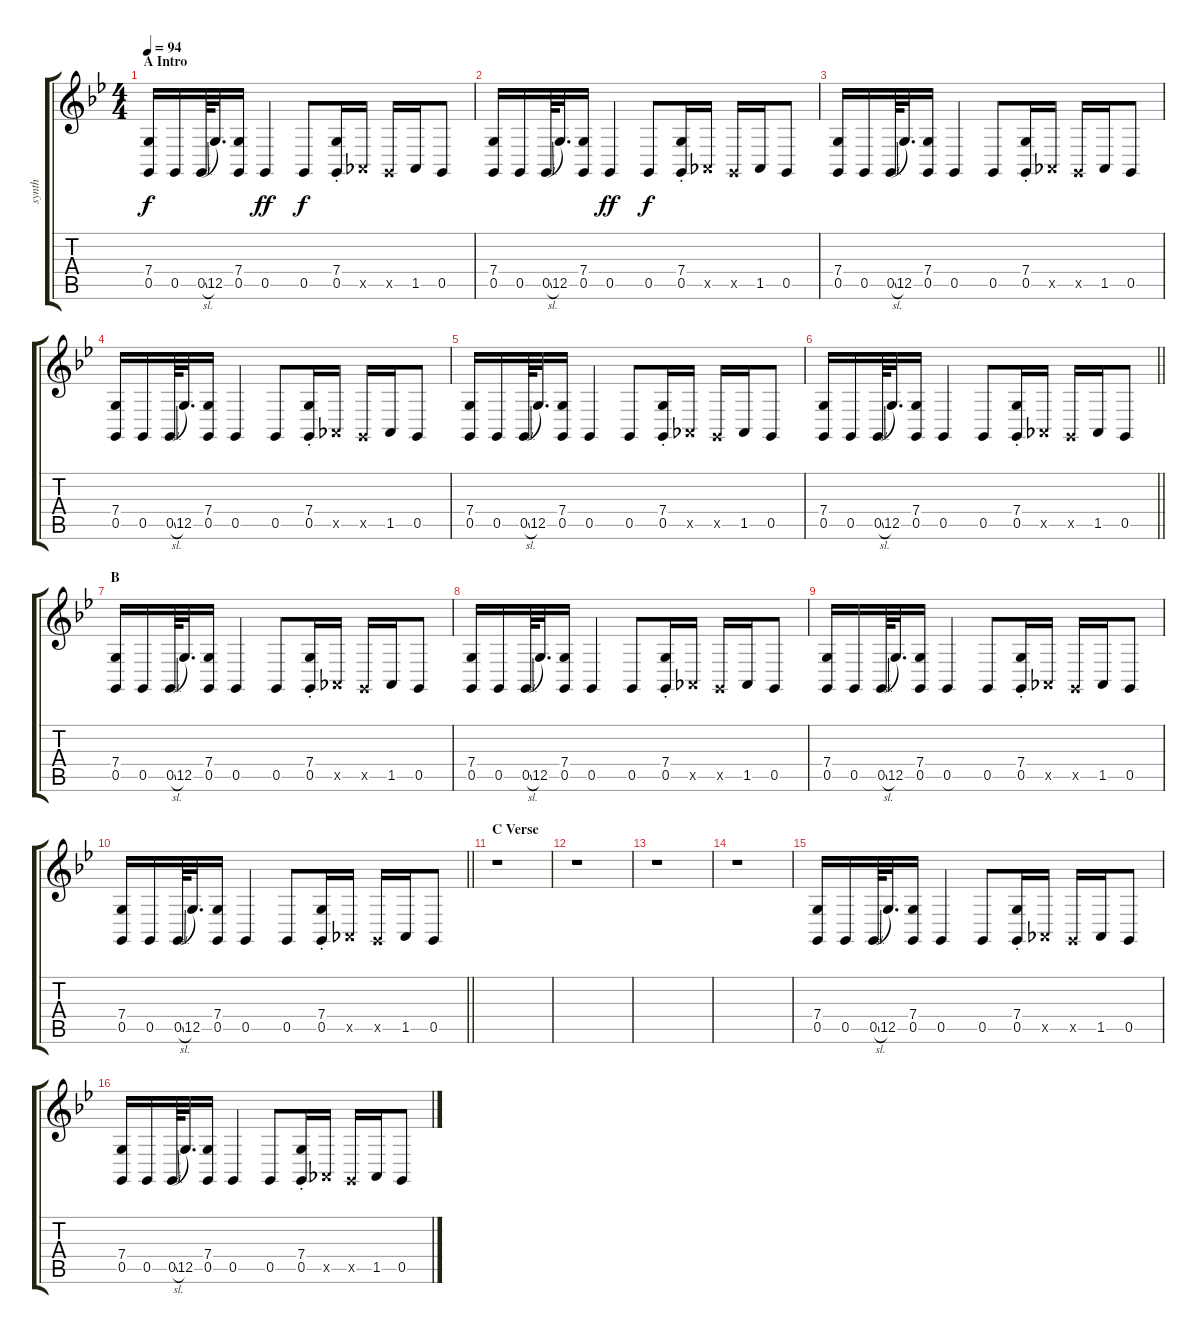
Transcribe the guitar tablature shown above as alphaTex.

\track ("synth" "synth") {instrument lead8bassandlead}
\staff {score tabs}
\tuning (D4 A3 F3 C3 G2 C2) {hide}
\ts (4 4)
\section ("" "A Intro")
\tempo 94
\clef g2
\ks gminor
(7.4 0.5).16{dy f instrument lead8bassandlead} 0.5.16 0.5{sl}.64{instrument contrabass} 12.5.32{d} (7.4 0.5).16{instrument lead8bassandlead} 0.5.4{dy ff instrument rockorgan} 0.5.8{dy f} (7.4{st} 0.5).16 1.5{x}.16 0.5{x}.16 1.5.16 0.5.8 |
(7.4 0.5).16{instrument lead8bassandlead} 0.5.16 0.5{sl}.64{instrument contrabass} 12.5.32{d} (7.4 0.5).16{instrument lead8bassandlead} 0.5.4{dy ff instrument rockorgan} 0.5.8{dy f} (7.4{st} 0.5).16 1.5{x}.16 0.5{x}.16 1.5.16 0.5.8 |
(7.4 0.5).16{instrument lead8bassandlead} 0.5.16 0.5{sl}.64{instrument contrabass} 12.5.32{d} (7.4 0.5).16{instrument lead8bassandlead} 0.5.4{instrument rockorgan} 0.5.8 (7.4{st} 0.5).16 1.5{x}.16 0.5{x}.16 1.5.16 0.5.8 |
(7.4 0.5).16{instrument lead8bassandlead} 0.5.16 0.5{sl}.64{instrument contrabass} 12.5.32{d} (7.4 0.5).16{instrument lead8bassandlead} 0.5.4{instrument rockorgan} 0.5.8 (7.4{st} 0.5).16 1.5{x}.16 0.5{x}.16 1.5.16 0.5.8 |
(7.4 0.5).16{instrument lead8bassandlead} 0.5.16 0.5{sl}.64{instrument contrabass} 12.5.32{d} (7.4 0.5).16{instrument lead8bassandlead} 0.5.4{instrument rockorgan} 0.5.8 (7.4{st} 0.5).16 1.5{x}.16 0.5{x}.16 1.5.16 0.5.8 |
\barLineRight lightlight
(7.4 0.5).16{instrument lead8bassandlead} 0.5.16 0.5{sl}.64{instrument contrabass} 12.5.32{d} (7.4 0.5).16{instrument lead8bassandlead} 0.5.4{instrument rockorgan} 0.5.8 (7.4{st} 0.5).16 1.5{x}.16 0.5{x}.16 1.5.16 0.5.8 |
\section ("" "B")
(7.4 0.5).16{instrument lead8bassandlead} 0.5.16 0.5{sl}.64{instrument contrabass} 12.5.32{d} (7.4 0.5).16{instrument lead8bassandlead} 0.5.4{instrument rockorgan} 0.5.8 (7.4{st} 0.5).16 1.5{x}.16 0.5{x}.16 1.5.16 0.5.8 |
(7.4 0.5).16{instrument lead8bassandlead} 0.5.16 0.5{sl}.64{instrument contrabass} 12.5.32{d} (7.4 0.5).16{instrument lead8bassandlead} 0.5.4{instrument rockorgan} 0.5.8 (7.4{st} 0.5).16 1.5{x}.16 0.5{x}.16 1.5.16 0.5.8 |
(7.4 0.5).16{instrument lead8bassandlead} 0.5.16 0.5{sl}.64{instrument contrabass} 12.5.32{d} (7.4 0.5).16{instrument lead8bassandlead} 0.5.4{instrument rockorgan} 0.5.8 (7.4{st} 0.5).16 1.5{x}.16 0.5{x}.16 1.5.16 0.5.8 |
\barLineRight lightlight
(7.4 0.5).16{instrument lead8bassandlead} 0.5.16 0.5{sl}.64{instrument contrabass} 12.5.32{d} (7.4 0.5).16{instrument lead8bassandlead} 0.5.4{instrument rockorgan} 0.5.8 (7.4{st} 0.5).16 1.5{x}.16 0.5{x}.16 1.5.16 0.5.8 |
\section ("" "C Verse")
r.1 |
r.1 |
r.1 |
r.1 |
(7.4 0.5).16{instrument lead8bassandlead} 0.5.16 0.5{sl}.64{instrument contrabass} 12.5.32{d} (7.4 0.5).16{instrument lead8bassandlead} 0.5.4{instrument rockorgan} 0.5.8 (7.4{st} 0.5).16 1.5{x}.16 0.5{x}.16 1.5.16 0.5.8 |
(7.4 0.5).16{instrument lead8bassandlead} 0.5.16 0.5{sl}.64{instrument contrabass} 12.5.32{d} (7.4 0.5).16{instrument lead8bassandlead} 0.5.4{instrument rockorgan} 0.5.8 (7.4{st} 0.5).16 1.5{x}.16 0.5{x}.16 1.5.16 0.5.8
